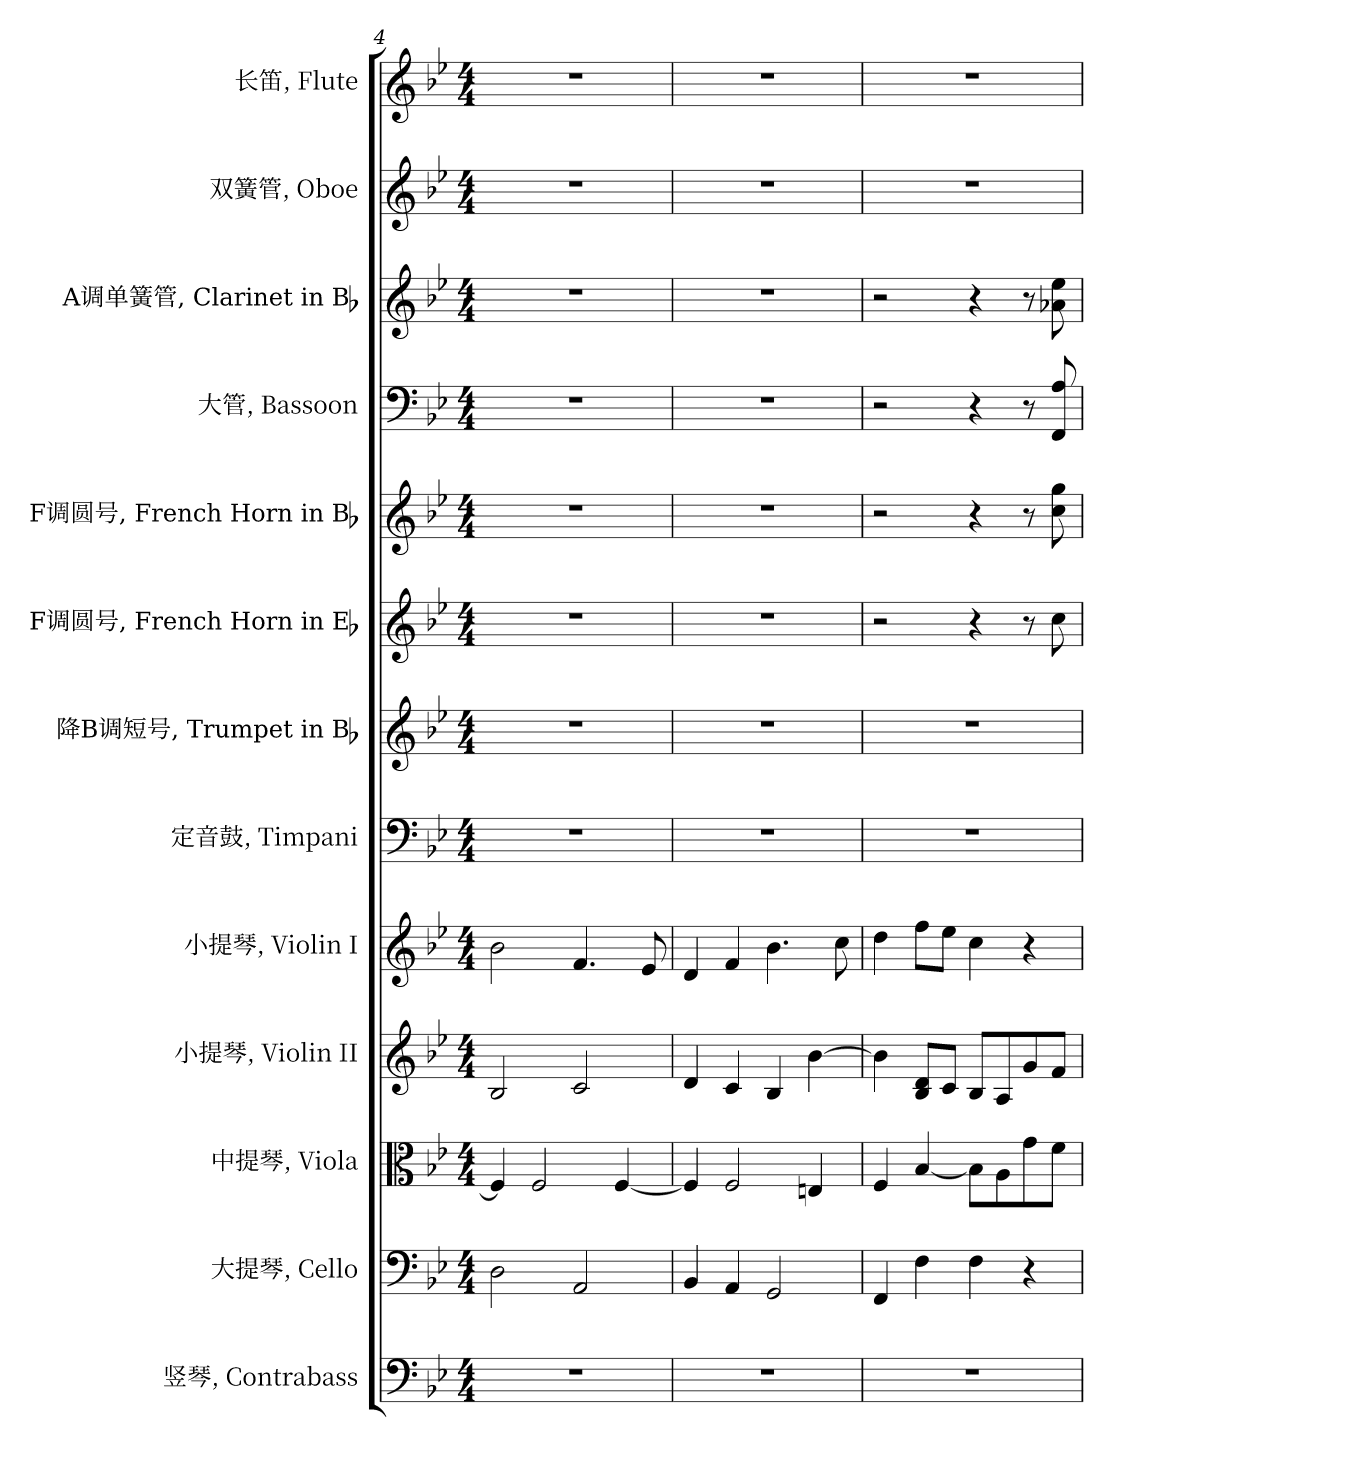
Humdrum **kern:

**kern	**kern	**kern	**kern	**kern	**kern	**kern	**kern	**kern	**kern	**kern	**kern	**kern
*part13	*part12	*part11	*part10	*part9	*part8	*part7	*part6	*part5	*part4	*part3	*part2	*part1
*staff13	*staff12	*staff11	*staff10	*staff9	*staff8	*staff7	*staff6	*staff5	*staff4	*staff3	*staff2	*staff1
*I"竖琴, Contrabass	*I"大提琴, Cello	*I"中提琴, Viola	*I"小提琴, Violin II	*I"小提琴, Violin I	*I"定音鼓, Timpani	*I"降B调短号, Trumpet in B-flat	*I"F调圆号, French Horn in E-flat	*I"F调圆号, French Horn in B-flat	*I"大管, Bassoon	*I"A调单簧管, Clarinet in B-flat	*I"双簧管, Oboe	*I"长笛, Flute
*	*	*I'Vla.	*I'Vln.	*I'Vln.	*I'Timp.	*	*I'F Hn.	*I'F Hn.	*I'Bsn.	*I'A Cl.	*I'Ob.	*I'Fl.
*clefF4	*clefF4	*clefC3	*clefG2	*clefG2	*clefF4	*clefG2	*clefG2	*clefG2	*clefF4	*clefG2	*clefG2	*clefG2
*	*	*	*	*	*	*ITrd1c2	*ITrd4c7	*ITrd4c7	*	*ITrd1c2	*	*
*k[b-e-]	*k[b-e-]	*k[b-e-]	*k[b-e-]	*k[b-e-]	*k[b-e-]	*k[b-e-a-d-]	*k[b-e-a-]	*k[b-e-a-]	*k[b-e-]	*k[b-e-a-d-]	*k[b-e-]	*k[b-e-]
*M4/4	*M4/4	*M4/4	*M4/4	*M4/4	*M4/4	*M4/4	*M4/4	*M4/4	*M4/4	*M4/4	*M4/4	*M4/4
=4	=4	=4	=4	=4	=4	=4	=4	=4	=4	=4	=4	=4
1r	2D\	4F/]	2B-/	2b-\	1r	1r	1r	1r	1r	1r	1r	1r
.	.	2F/	.	.	.	.	.	.	.	.	.	.
.	2AA/	.	2c/	4.f/	.	.	.	.	.	.	.	.
.	.	[4F/	.	.	.	.	.	.	.	.	.	.
.	.	.	.	8e-/	.	.	.	.	.	.	.	.
!!LO:PB:g=z
=5	=5	=5	=5	=5	=5	=5	=5	=5	=5	=5	=5	=5
1r	4BB-/	4F/]	4d/	4d/	1r	1r	1r	1r	1r	1r	1r	1r
.	4AA/	2F/	4c/	4f/	.	.	.	.	.	.	.	.
.	2GG/	.	4B-/	4.b-\	.	.	.	.	.	.	.	.
.	.	4En/	[4b-\	.	.	.	.	.	.	.	.	.
.	.	.	.	8cc\	.	.	.	.	.	.	.	.
=6	=6	=6	=6	=6	=6	=6	=6	=6	=6	=6	=6	=6
1r	4FF/	4F/	4b-\]	4dd\	1r	1r	2r	2r	2r	2r	1r	1r
.	4F\	[4B-/	8B-/ 8d/L	8ff\L	.	.	.	.	.	.	.	.
.	.	.	8c/J	8ee-\J	.	.	.	.	.	.	.	.
.	4F\	8B-\L]	8B-/L	4cc\	.	.	4r	4r	4r	4r	.	.
.	.	8A\	8A/	.	.	.	.	.	.	.	.	.
.	4r	8g\	8g/	4r	.	.	8r	8r	8r	8r	.	.
.	.	8f\J	8f/J	.	.	.	8f\	8f\ 8cc\	8FF/ 8A/	8g-X\ 8dd-\	.	.
=	=	=	=	=	=	=	=	=	=	=	=	=
*-	*-	*-	*-	*-	*-	*-	*-	*-	*-	*-	*-	*-
